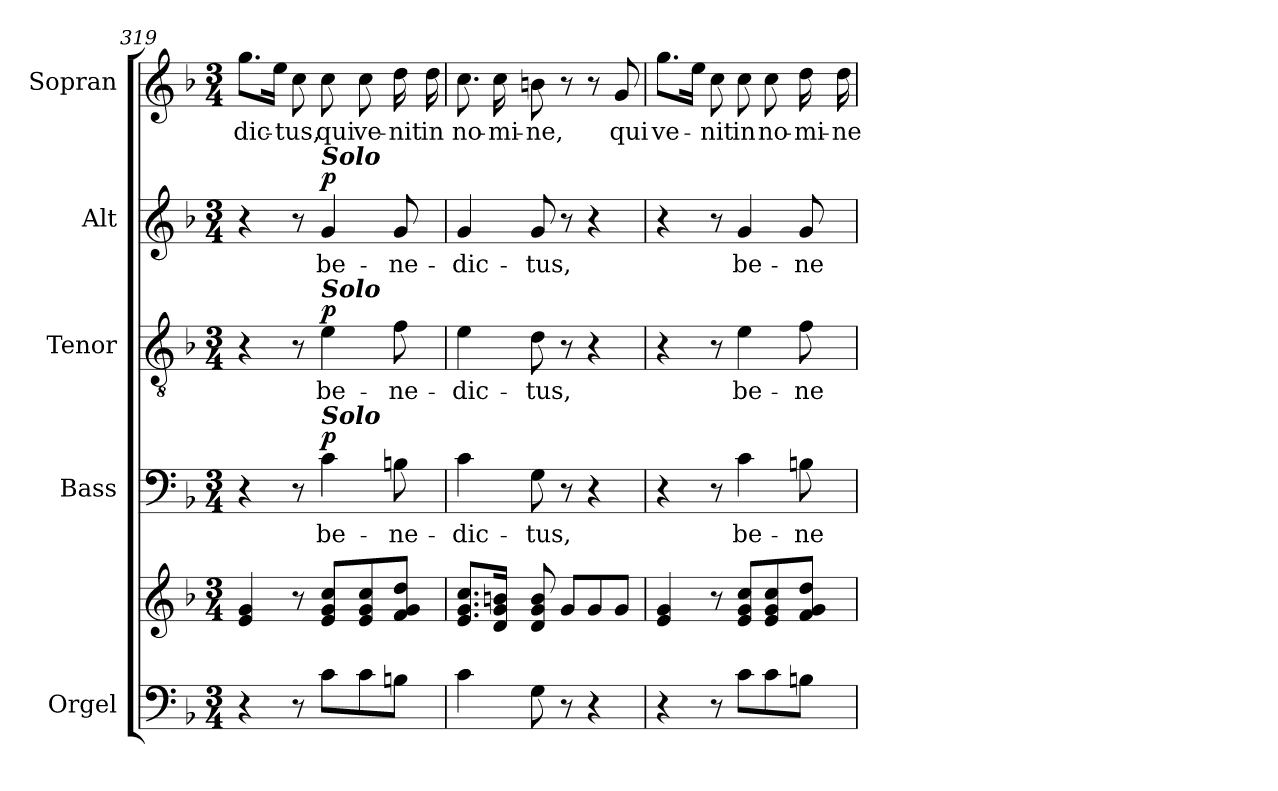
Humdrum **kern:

**kern	**kern	**kern	**text	**dynam	**kern	**text	**dynam	**kern	**text	**dynam	**kern	**text
*part5	*part5	*part4	*part4	*part4	*part3	*part3	*part3	*part2	*part2	*part2	*part1	*part1
*staff6	*staff5	*staff4	*staff4	*staff4	*staff3	*staff3	*staff3	*staff2	*staff2	*staff2	*staff1	*staff1
*I"Orgel	*	*I"Bass	*	*	*I"Tenor	*	*	*I"Alt	*	*	*I"Sopran	*
*I'Org.	*	*I'B.	*	*	*I'T.	*	*	*I'A.	*	*	*I'S.	*
*clefF4	*clefG2	*clefF4	*	*	*clefGv2	*	*	*clefG2	*	*	*clefG2	*
*k[b-]	*k[b-]	*k[b-]	*	*	*k[b-]	*	*	*k[b-]	*	*	*k[b-]	*
*F:	*F:	*F:	*	*	*F:	*	*	*F:	*	*	*F:	*
*M3/4	*M3/4	*M3/4	*	*	*M3/4	*	*	*M3/4	*	*	*M3/4	*
=319	=319	=319	=319	=319	=319	=319	=319	=319	=319	=319	=319	=319
!	!	!	!	!	!	!	!	!	!	!	!	!LO:LY:b
4r	4e/ 4g/	4r	.	.	4r	.	.	4r	.	.	8.gg\L	-dic-
.	.	.	.	.	.	.	.	.	.	.	16ee\Jk	.
!	!	!	!	!	!	!	!	!	!	!	!	!LO:LY:b
8r	8r	8r	.	.	8r	.	.	8r	.	.	8cc\	-tus,
!	!	!	!	!	!	!	!	!LO:TX:a:Bi:t=Solo	!	!	!	!
!	!	!	!	!	!LO:TX:a:Bi:t=Solo	!	!	!	!	!	!	!
!	!	!LO:TX:a:Bi:t=Solo	!	!	!	!	!	!	!	!	!	!
!	!	!	!LO:LY:b	!LO:DY:a	!	!LO:LY:b	!LO:DY:a	!	!LO:LY:b	!LO:DY:a	!	!LO:LY:b
8c\L	8e/ 8g/ 8cc/L	4c\	be-	p	4e\	be-	p	4g/	be-	p	8cc\	qui
!	!	!	!	!	!	!	!	!	!	!	!	!LO:LY:b
8c\	8e/ 8g/ 8cc/	.	.	.	.	.	.	.	.	.	8cc\	ve-
!	!	!	!LO:LY:b	!	!	!LO:LY:b	!	!	!LO:LY:b	!	!	!LO:LY:b
8Bn\J	8f/ 8g/ 8dd/J	8Bn\	-ne-	.	8f\	-ne-	.	8g/	-ne-	.	16dd\	-nit
!	!	!	!	!	!	!	!	!	!	!	!	!LO:LY:b
.	.	.	.	.	.	.	.	.	.	.	16dd\	in
!!LO:PB:g=z
=320	=320	=320	=320	=320	=320	=320	=320	=320	=320	=320	=320	=320
!	!	!	!LO:LY:b	!	!	!LO:LY:b	!	!	!LO:LY:b	!	!	!LO:LY:b
4c\	8.e/ 8.g/ 8.cc/L	4c\	-dic-	.	4e\	-dic-	.	4g/	-dic-	.	8.cc\	no-
!	!	!	!	!	!	!	!	!	!	!	!	!LO:LY:b
.	16d/ 16g/ 16bn/Jk	.	.	.	.	.	.	.	.	.	16cc\	-mi-
!	!	!	!LO:LY:b	!	!	!LO:LY:b	!	!	!LO:LY:b	!	!	!LO:LY:b
8G\	8d/ 8g/ 8b/	8G\	-tus,	.	8d\	-tus,	.	8g/	-tus,	.	8bn\	-ne,
8r	8g/L	8r	.	.	8r	.	.	8r	.	.	8r	.
4r	8g/	4r	.	.	4r	.	.	4r	.	.	8r	.
!	!	!	!	!	!	!	!	!	!	!	!	!LO:LY:b
.	8g/J	.	.	.	.	.	.	.	.	.	8g/	qui
=321	=321	=321	=321	=321	=321	=321	=321	=321	=321	=321	=321	=321
!	!	!	!	!	!	!	!	!	!	!	!	!LO:LY:b
4r	4e/ 4g/	4r	.	.	4r	.	.	4r	.	.	8.gg\L	ve-
.	.	.	.	.	.	.	.	.	.	.	16ee\Jk	.
!	!	!	!	!	!	!	!	!	!	!	!	!LO:LY:b
8r	8r	8r	.	.	8r	.	.	8r	.	.	8cc\	-nit
!	!	!	!LO:LY:b	!	!	!LO:LY:b	!	!	!LO:LY:b	!	!	!LO:LY:b
8c\L	8e/ 8g/ 8cc/L	4c\	be-	.	4e\	be-	.	4g/	be-	.	8cc\	in
!	!	!	!	!	!	!	!	!	!	!	!	!LO:LY:b
8c\	8e/ 8g/ 8cc/	.	.	.	.	.	.	.	.	.	8cc\	no-
!	!	!	!LO:LY:b	!	!	!LO:LY:b	!	!	!LO:LY:b	!	!	!LO:LY:b
8Bn\J	8f/ 8g/ 8dd/J	8Bn\	-ne-	.	8f\	-ne-	.	8g/	-ne-	.	16dd\	-mi-
!	!	!	!	!	!	!	!	!	!	!	!	!LO:LY:b
.	.	.	.	.	.	.	.	.	.	.	16dd\	-ne
=	=	=	=	=	=	=	=	=	=	=	=	=
*-	*-	*-	*-	*-	*-	*-	*-	*-	*-	*-	*-	*-
